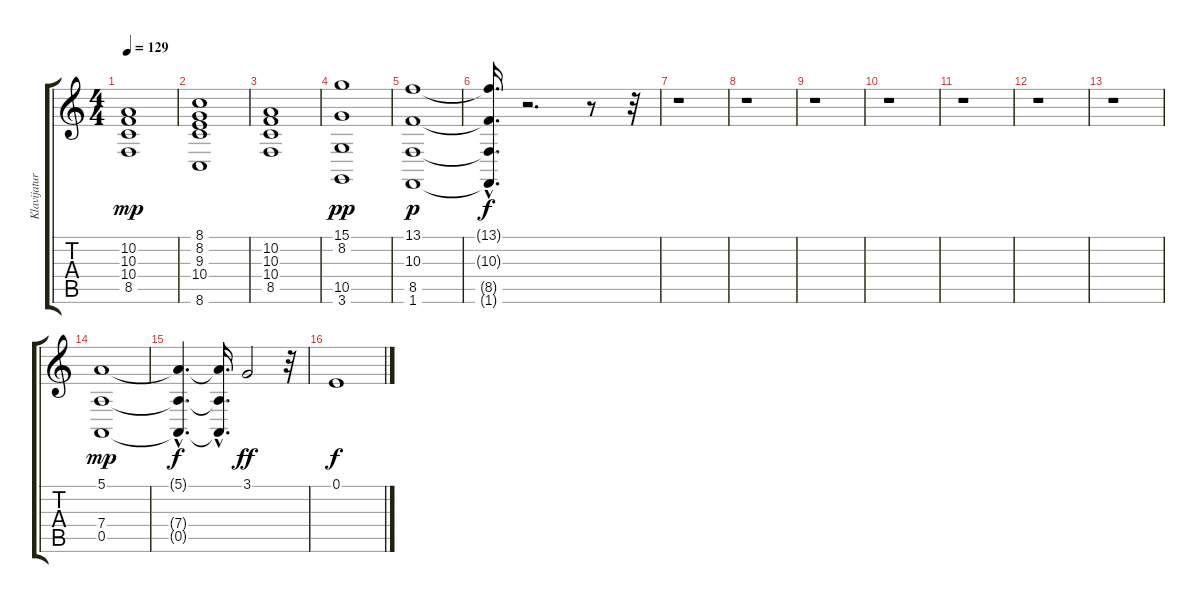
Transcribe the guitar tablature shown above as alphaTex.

\track ("Klavijatura III" "Klavijatur") {instrument synthstrings2}
\staff {score tabs}
\tuning (E4 B3 G3 D3 A2 E2) {hide}
\ts (4 4)
\tempo 129
\clef g2
\ks c
(10.2 10.3 10.4 8.5).1{dy mp} |
(8.1 8.2 9.3 10.4 8.6).1 |
(10.2 10.3 10.4 8.5).1 |
(15.1 8.2 10.5 3.6).1{dy pp} |
(13.1 10.3 8.5 1.6).1{dy p} |
(13.1{hac t} 10.3{hac t} 8.5{hac t} 1.6{hac t}).16{d dy f} r.2{d} r.8 r.32 |
r.1 |
r.1 |
r.1 |
r.1 |
r.1 |
r.1 |
r.1 |
(5.1 7.4 0.5).1{dy mp} |
(5.1{hac t} 7.4{hac t} 0.5{hac t}).4{d dy f} (5.1{hac t} 7.4{t} 0.5{t}).16{d} 3.1.2{dy ff} r.32 |
0.1.1{dy f}
